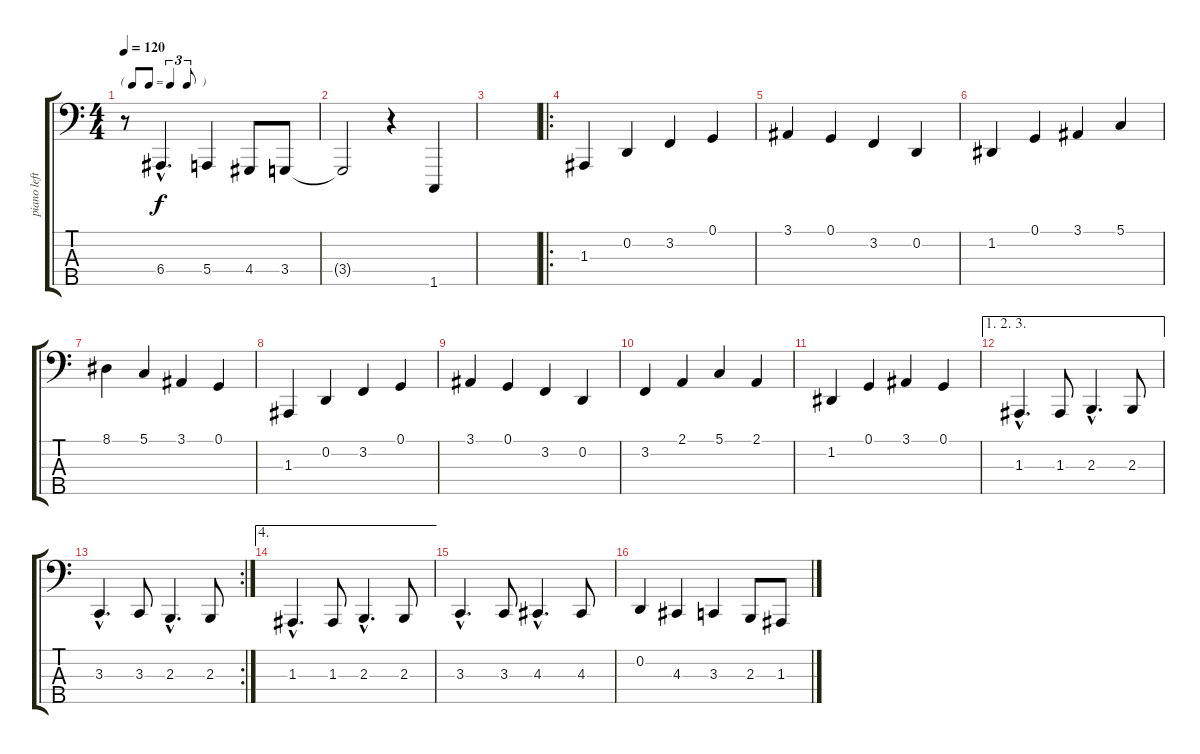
\track ("piano left hand" "piano left") {instrument acousticgrandpiano}
\staff {score tabs}
\tuning (G2 D2 A1 E1 B0) {hide}
\ts (4 4)
\tf triplet8th
\tempo 120
\clef f4
\ks c
r.8{dy f instrument acousticgrandpiano} 6.4{hac}.4{d} 5.4.4 4.4.8 3.4.8 |
3.4{t}.2 r.4 1.5.4 |
|
\ro
1.3.4 0.2.4 3.2.4 0.1.4 |
3.1.4 0.1.4 3.2.4 0.2.4 |
1.2.4 0.1.4 3.1.4 5.1.4 |
8.1.4 5.1.4 3.1.4 0.1.4 |
1.3.4 0.2.4 3.2.4 0.1.4 |
3.1.4 0.1.4 3.2.4 0.2.4 |
3.2.4 2.1.4 5.1.4 2.1.4 |
1.2.4 0.1.4 3.1.4 0.1.4 |
\ae (1 2 3)
1.3{hac}.4{d} 1.3.8 2.3{hac}.4{d} 2.3.8 |
\rc 2
3.3{hac}.4{d} 3.3.8 2.3{hac}.4{d} 2.3.8 |
\ae 4
1.3{hac}.4{d} 1.3.8 2.3{hac}.4{d} 2.3.8 |
3.3{hac}.4{d} 3.3.8 4.3{hac}.4{d} 4.3.8 |
0.2.4 4.3.4 3.3.4 2.3.8 1.3.8
